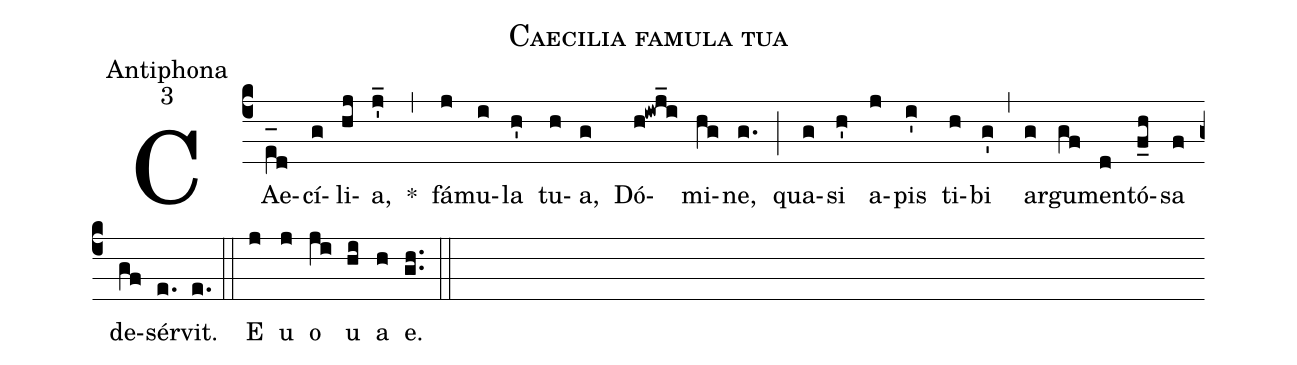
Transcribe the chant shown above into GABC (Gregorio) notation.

name:Caecilia famula tua;
office-part:Antiphona;
mode:3;
%%
(c4) CAe(e_[oh:h][ll:1]d)cí(g)li(hj)a,(j'_) *(,) fá(j)mu(i)la(h') tu(h)a,(g) Dó(h!iwj_i)mi(hg)ne,(g.) (;) qua(g)si(h') a(j)pis(i') ti(h)bi(g') (,) ar(g)gu(gf)men(d)tó(f_h)sa(f) de(gf)sér(e.)vit.(e.) (::) <eu>E(j) u(j) o(ji) u(hi) a(h) e.</eu>(gh..) (::)
